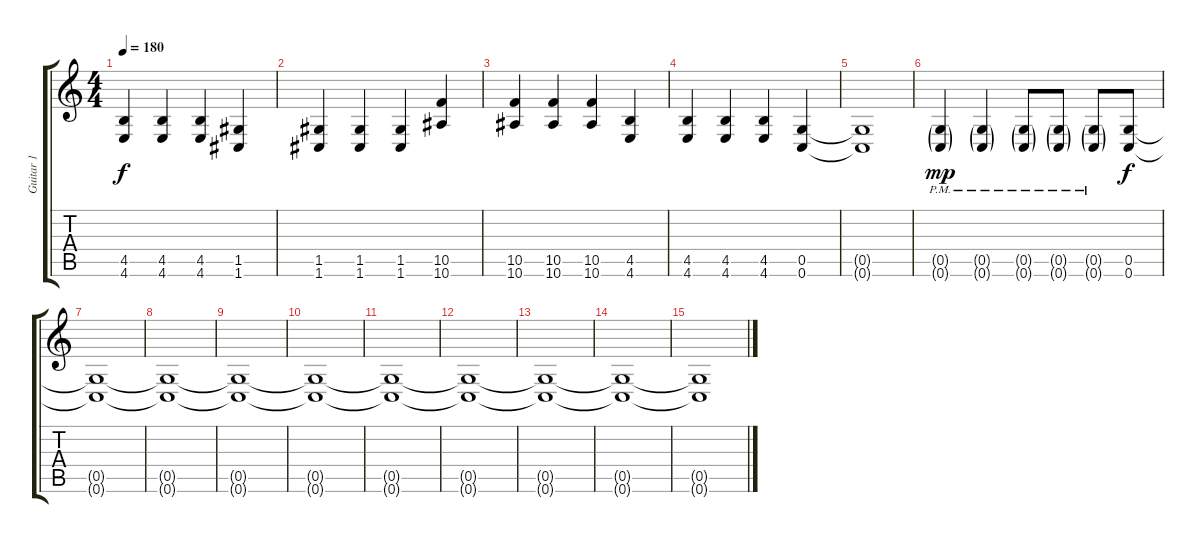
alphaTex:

\track ("Guitar 1" "Guitar 1") {instrument distortionguitar}
\staff {score tabs}
\tuning (D4 A3 F3 C3 G2 C2) {hide}
\ts (4 4)
\tempo 180
\clef g2
\ks c
(4.5 4.6).4{dy f} (4.5 4.6).4 (4.5 4.6).4 (1.5 1.6).4 |
(1.5 1.6).4 (1.5 1.6).4 (1.5 1.6).4 (10.5 10.6).4 |
(10.5 10.6).4 (10.5 10.6).4 (10.5 10.6).4 (4.5 4.6).4 |
(4.5 4.6).4 (4.5 4.6).4 (4.5 4.6).4 (0.5 0.6).4 |
(0.5{t} 0.6{t}).1 |
(0.5{g pm} 0.6{g pm}).4{dy mp} (0.5{g pm} 0.6{g pm}).4 (0.5{g pm} 0.6{g pm}).8 (0.5{g pm} 0.6{g pm}).8 (0.5{g pm} 0.6{g pm}).8 (0.5 0.6).8{dy f} |
(0.5{t} 0.6{t}).1 |
(0.5{t} 0.6{t}).1 |
(0.5{t} 0.6{t}).1 |
(0.5{t} 0.6{t}).1{volume 8} |
(0.5{t} 0.6{t}).1 |
(0.5{t} 0.6{t}).1 |
(0.5{t} 0.6{t}).1 |
(0.5{t} 0.6{t}).1{volume 0} |
(0.5{t} 0.6{t}).1
